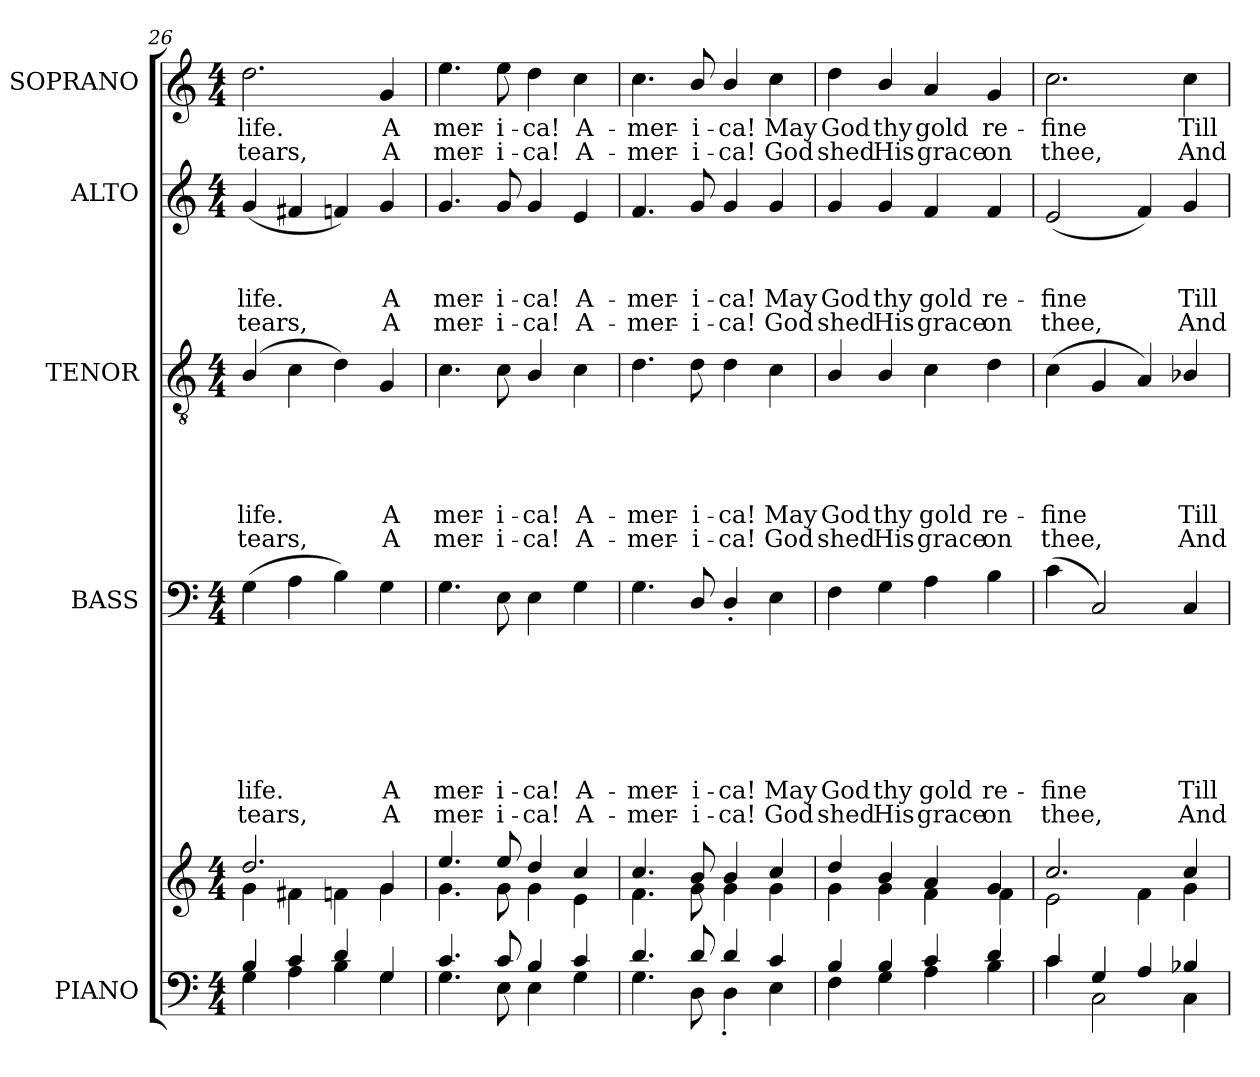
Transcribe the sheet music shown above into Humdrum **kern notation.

**kern	**kern	**kern	**text	**text	**text	**text	**text	**text	**text	**text	**kern	**text	**text	**text	**text	**text	**text	**kern	**text	**text	**text	**text	**kern	**text	**text
*part5	*part5	*part4	*part4	*part4	*part4	*part4	*part4	*part4	*part4	*part4	*part3	*part3	*part3	*part3	*part3	*part3	*part3	*part2	*part2	*part2	*part2	*part2	*part1	*part1	*part1
*staff6	*staff5	*staff4	*staff4	*staff4	*staff4	*staff4	*staff4	*staff4	*staff4	*staff4	*staff3	*staff3	*staff3	*staff3	*staff3	*staff3	*staff3	*staff2	*staff2	*staff2	*staff2	*staff2	*staff1	*staff1	*staff1
*I"PIANO	*	*I"BASS	*	*	*	*	*	*	*	*	*I"TENOR	*	*	*	*	*	*	*I"ALTO	*	*	*	*	*I"SOPRANO	*	*
*	*	*I'B.	*	*	*	*	*	*	*	*	*I'T.	*	*	*	*	*	*	*I'A.	*	*	*	*	*I'S.	*	*
*clefF4	*clefG2	*clefF4	*	*	*	*	*	*	*	*	*clefGv2	*	*	*	*	*	*	*clefG2	*	*	*	*	*clefG2	*	*
*k[]	*k[]	*k[]	*	*	*	*	*	*	*	*	*k[]	*	*	*	*	*	*	*k[]	*	*	*	*	*k[]	*	*
*C:	*C:	*C:	*	*	*	*	*	*	*	*	*C:	*	*	*	*	*	*	*C:	*	*	*	*	*C:	*	*
*M4/4	*M4/4	*M4/4	*	*	*	*	*	*	*	*	*M4/4	*	*	*	*	*	*	*M4/4	*	*	*	*	*M4/4	*	*
=26	=26	=26	=26	=26	=26	=26	=26	=26	=26	=26	=26	=26	=26	=26	=26	=26	=26	=26	=26	=26	=26	=26	=26	=26	=26
*^	*^	*	*	*	*	*	*	*	*	*	*	*	*	*	*	*	*	*	*	*	*	*	*	*	*
!	!	!	!	!	!	!	!	!	!	!	!LO:LY:b	!LO:LY:b	!	!	!	!	!	!LO:LY:b	!LO:LY:b	!	!	!	!LO:LY:b	!LO:LY:b	!	!LO:LY:b	!LO:LY:b
4B/	4G\	2.dd/	4g\	(>4G\	.	.	.	.	.	.	life.	tears,	(>4B/	.	.	.	.	life.	tears,	(<4g/	.	.	life.	tears,	2.dd\	life.	tears,
4c/	4A\	.	4f#X\	4A\	.	.	.	.	.	.	.	.	4c\	.	.	.	.	.	.	4f#X/	.	.	.	.	.	.	.
4d/	4B\	.	4fn\	4B\)	.	.	.	.	.	.	.	.	4d\)	.	.	.	.	.	.	4fn/)	.	.	.	.	.	.	.
!	!	!	!	!	!	!	!	!	!	!	!LO:LY:b	!LO:LY:b	!	!	!	!	!	!LO:LY:b	!LO:LY:b	!	!	!	!LO:LY:b	!LO:LY:b	!	!LO:LY:b	!LO:LY:b
4G/	4G\	4g/	4g\	4G\	.	.	.	.	.	.	A	A	4G/	.	.	.	.	A	A	4g/	.	.	A	A	4g/	A	A
=27	=27	=27	=27	=27	=27	=27	=27	=27	=27	=27	=27	=27	=27	=27	=27	=27	=27	=27	=27	=27	=27	=27	=27	=27	=27	=27	=27
!	!	!	!	!	!	!	!	!	!	!	!LO:LY:b	!LO:LY:b	!	!	!	!	!	!LO:LY:b	!LO:LY:b	!	!	!	!LO:LY:b	!LO:LY:b	!	!LO:LY:b	!LO:LY:b
4.c/	4.G\	4.ee/	4.g\	4.G\	.	.	.	.	.	.	mer-	mer-	4.c\	.	.	.	.	mer-	mer-	4.g/	.	.	mer-	mer-	4.ee\	mer-	mer-
!	!	!	!	!	!	!	!	!	!	!	!LO:LY:b	!LO:LY:b	!	!	!	!	!	!LO:LY:b	!LO:LY:b	!	!	!	!LO:LY:b	!LO:LY:b	!	!LO:LY:b	!LO:LY:b
8c/	8E\	8ee/	8g\	8E\	.	.	.	.	.	.	-i-	-i-	8c\	.	.	.	.	-i-	-i-	8g/	.	.	-i-	-i-	8ee\	-i-	-i-
!	!	!	!	!	!	!	!	!	!	!	!LO:LY:b	!LO:LY:b	!	!	!	!	!	!LO:LY:b	!LO:LY:b	!	!	!	!LO:LY:b	!LO:LY:b	!	!LO:LY:b	!LO:LY:b
4B/	4E\	4dd/	4g\	4E\	.	.	.	.	.	.	-ca!	-ca!	4B/	.	.	.	.	-ca!	-ca!	4g/	.	.	-ca!	-ca!	4dd\	-ca!	-ca!
!	!	!	!	!	!	!	!	!	!	!	!LO:LY:b	!LO:LY:b	!	!	!	!	!	!LO:LY:b	!LO:LY:b	!	!	!	!LO:LY:b	!LO:LY:b	!	!LO:LY:b	!LO:LY:b
4c/	4G\	4cc/	4e\	4G\	.	.	.	.	.	.	A-	A-	4c\	.	.	.	.	A-	A-	4e/	.	.	A-	A-	4cc\	A-	A-
=28	=28	=28	=28	=28	=28	=28	=28	=28	=28	=28	=28	=28	=28	=28	=28	=28	=28	=28	=28	=28	=28	=28	=28	=28	=28	=28	=28
!	!	!	!	!	!	!	!	!	!	!	!LO:LY:b	!LO:LY:b	!	!	!	!	!	!LO:LY:b	!LO:LY:b	!	!	!	!LO:LY:b	!LO:LY:b	!	!LO:LY:b	!LO:LY:b
4.d/	4.G\	4.cc/	4.f\	4.G\	.	.	.	.	.	.	-mer-	-mer-	4.d\	.	.	.	.	-mer-	-mer-	4.f/	.	.	-mer-	-mer-	4.cc\	-mer-	-mer-
!	!	!	!	!	!	!	!	!	!	!	!LO:LY:b	!LO:LY:b	!	!	!	!	!	!LO:LY:b	!LO:LY:b	!	!	!	!LO:LY:b	!LO:LY:b	!	!LO:LY:b	!LO:LY:b
8d/	8D\	8b/	8g\	8D/	.	.	.	.	.	.	-i-	-i-	8d\	.	.	.	.	-i-	-i-	8g/	.	.	-i-	-i-	8b/	-i-	-i-
!	!	!	!	!	!	!	!	!	!	!	!LO:LY:b	!LO:LY:b	!	!	!	!	!	!LO:LY:b	!LO:LY:b	!	!	!	!LO:LY:b	!LO:LY:b	!	!LO:LY:b	!LO:LY:b
4d/	4D'<\	4b/	4g\	4D'>/	.	.	.	.	.	.	-ca!	-ca!	4d\	.	.	.	.	-ca!	-ca!	4g/	.	.	-ca!	-ca!	4b/	-ca!	-ca!
!	!	!	!	!	!	!	!	!	!	!	!LO:LY:b	!LO:LY:b	!	!	!	!	!	!LO:LY:b	!LO:LY:b	!	!	!	!LO:LY:b	!LO:LY:b	!	!LO:LY:b	!LO:LY:b
4c/	4E\	4cc/	4g\	4E\	.	.	.	.	.	.	May	God	4c\	.	.	.	.	May	God	4g/	.	.	May	God	4cc\	May	God
=29	=29	=29	=29	=29	=29	=29	=29	=29	=29	=29	=29	=29	=29	=29	=29	=29	=29	=29	=29	=29	=29	=29	=29	=29	=29	=29	=29
!	!	!	!	!	!	!	!	!	!	!	!LO:LY:b	!LO:LY:b	!	!	!	!	!	!LO:LY:b	!LO:LY:b	!	!	!	!LO:LY:b	!LO:LY:b	!	!LO:LY:b	!LO:LY:b
4B/	4F\	4dd/	4g\	4F\	.	.	.	.	.	.	God	shed	4B/	.	.	.	.	God	shed	4g/	.	.	God	shed	4dd\	God	shed
!	!	!	!	!	!	!	!	!	!	!	!LO:LY:b	!LO:LY:b	!	!	!	!	!	!LO:LY:b	!LO:LY:b	!	!	!	!LO:LY:b	!LO:LY:b	!	!LO:LY:b	!LO:LY:b
4B/	4G\	4b/	4g\	4G\	.	.	.	.	.	.	thy	His	4B/	.	.	.	.	thy	His	4g/	.	.	thy	His	4b/	thy	His
!	!	!	!	!	!	!	!	!	!	!	!LO:LY:b	!LO:LY:b	!	!	!	!	!	!LO:LY:b	!LO:LY:b	!	!	!	!LO:LY:b	!LO:LY:b	!	!LO:LY:b	!LO:LY:b
4c/	4A\	4a/	4f\	4A\	.	.	.	.	.	.	gold	grace	4c\	.	.	.	.	gold	grace	4f/	.	.	gold	grace	4a/	gold	grace
!	!	!	!	!	!	!	!	!	!	!	!LO:LY:b	!LO:LY:b	!	!	!	!	!	!LO:LY:b	!LO:LY:b	!	!	!	!LO:LY:b	!LO:LY:b	!	!LO:LY:b	!LO:LY:b
4d/	4B\	4g/	4f\	4B\	.	.	.	.	.	.	re-	on	4d\	.	.	.	.	re-	on	4f/	.	.	re-	on	4g/	re-	on
!!LO:PB:g=z
=30	=30	=30	=30	=30	=30	=30	=30	=30	=30	=30	=30	=30	=30	=30	=30	=30	=30	=30	=30	=30	=30	=30	=30	=30	=30	=30	=30
!	!	!	!	!	!	!	!	!	!	!	!LO:LY:b	!LO:LY:b	!	!	!	!	!	!LO:LY:b	!LO:LY:b	!	!	!	!LO:LY:b	!LO:LY:b	!	!LO:LY:b	!LO:LY:b
4c/	4c\	2.cc/	2e\	(>4c\	.	.	.	.	.	.	-fine	thee,	(>4c\	.	.	.	.	-fine	thee,	(<2e/	.	.	-fine	thee,	2.cc\	-fine	thee,
4G/	2C\	.	.	2C/)	.	.	.	.	.	.	.	.	4G/	.	.	.	.	.	.	.	.	.	.	.	.	.	.
4A/	.	.	4f\	.	.	.	.	.	.	.	.	.	4A/)	.	.	.	.	.	.	4f/)	.	.	.	.	.	.	.
!	!	!	!	!	!	!	!	!	!	!	!LO:LY:b	!LO:LY:b	!	!	!	!	!	!LO:LY:b	!LO:LY:b	!	!	!	!LO:LY:b	!LO:LY:b	!	!LO:LY:b	!LO:LY:b
4B-X/	4C\	4cc/	4g\	4C/	.	.	.	.	.	.	Till	And	4B-X/	.	.	.	.	Till	And	4g/	.	.	Till	And	4cc\	Till	And
*v	*v	*	*	*	*	*	*	*	*	*	*	*	*	*	*	*	*	*	*	*	*	*	*	*	*	*	*
*	*v	*v	*	*	*	*	*	*	*	*	*	*	*	*	*	*	*	*	*	*	*	*	*	*	*	*
=	=	=	=	=	=	=	=	=	=	=	=	=	=	=	=	=	=	=	=	=	=	=	=	=	=
*-	*-	*-	*-	*-	*-	*-	*-	*-	*-	*-	*-	*-	*-	*-	*-	*-	*-	*-	*-	*-	*-	*-	*-	*-	*-
